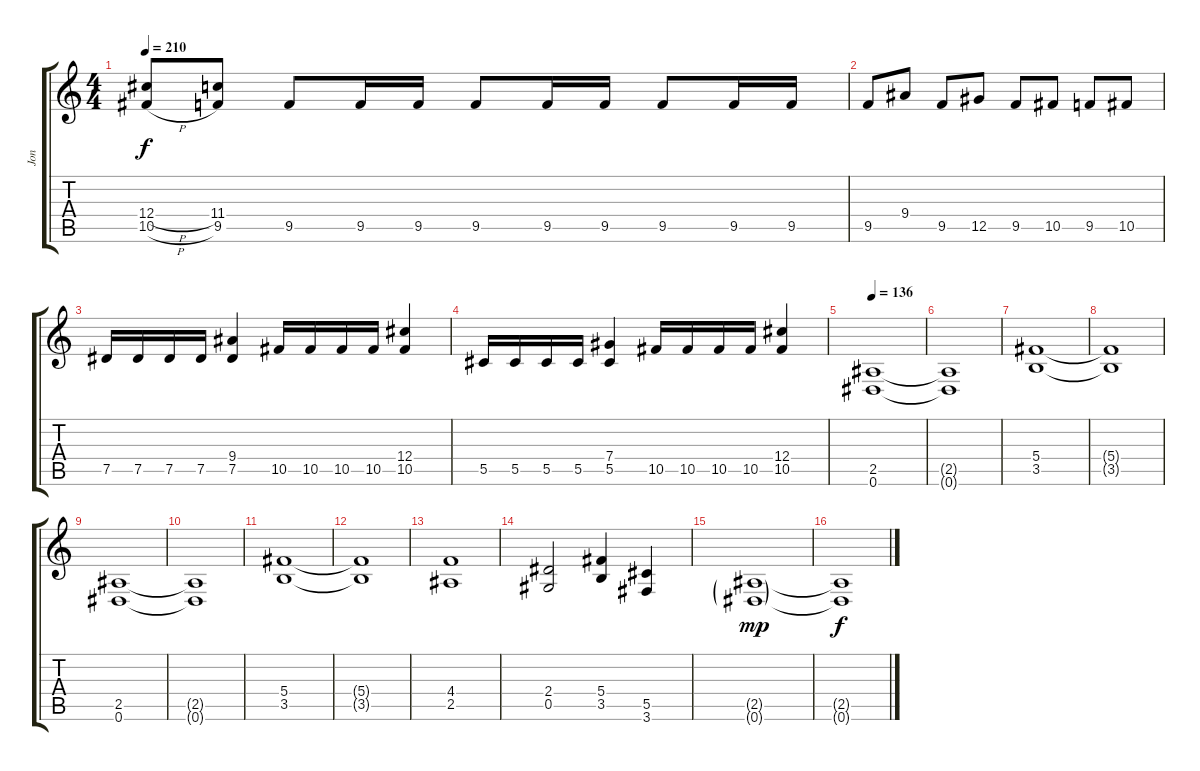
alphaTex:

\track ("Jon" "Jon") {instrument distortionguitar}
\staff {score tabs}
\tuning (Eb4 Bb3 Gb3 Db3 Ab2 Eb2) {hide}
\ts (4 4)
\tempo 210
\clef g2
\ks c
(12.4{h} 10.5{h}).8{dy f} (11.4 9.5).8 9.5.8 9.5.16 9.5.16 9.5.8 9.5.16 9.5.16 9.5.8 9.5.16 9.5.16 |
9.5.8 9.4.8 9.5.8 12.5.8 9.5.8 10.5.8 9.5.8 10.5.8 |
7.5.16 7.5.16 7.5.16 7.5.16 (9.4 7.5).4 10.5.16 10.5.16 10.5.16 10.5.16 (12.4 10.5).4 |
5.5.16 5.5.16 5.5.16 5.5.16 (7.4 5.5).4 10.5.16 10.5.16 10.5.16 10.5.16 (12.4 10.5).4 |
\tempo 136
(2.5 0.6).1 |
(2.5{t} 0.6{t}).1 |
(5.4 3.5).1 |
(5.4{t} 3.5{t}).1 |
(2.5 0.6).1 |
(2.5{t} 0.6{t}).1 |
(5.4 3.5).1 |
(5.4{t} 3.5{t}).1 |
(4.4 2.5).1 |
(2.4 0.5).2 (5.4 3.5).4 (5.5 3.6).4 |
(2.5{g} 0.6{g}).1{dy mp} |
(2.5{t} 0.6{t}).1{dy f}
